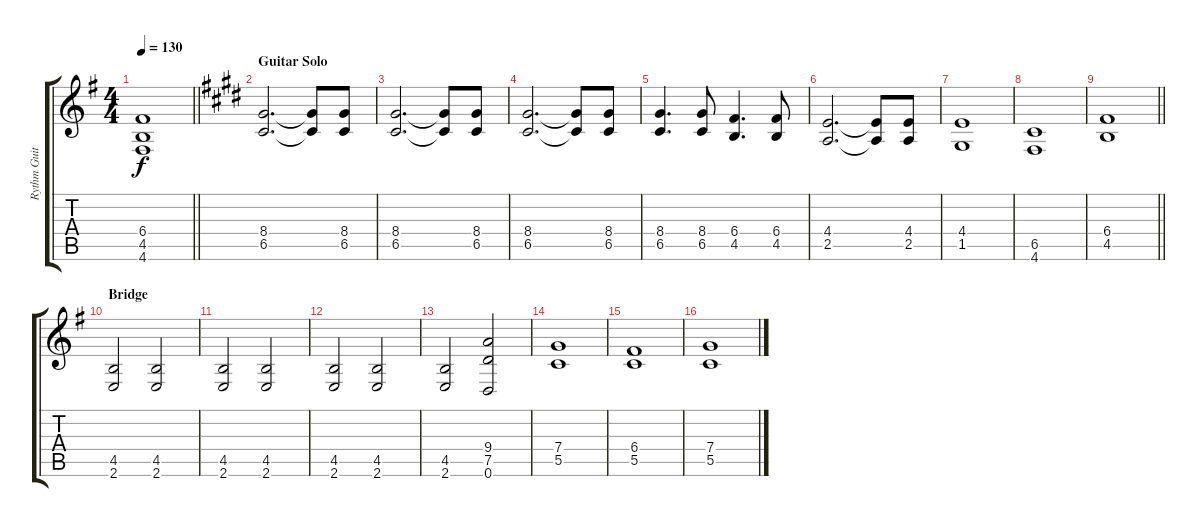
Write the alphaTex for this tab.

\track ("Rythm Guitar 2" "Rythm Guit") {instrument distortionguitar}
\staff {score tabs}
\tuning (D4 A3 F3 C3 G2 D2) {hide}
\ts (4 4)
\tempo 130
\clef g2
\barLineRight lightlight
\ks eminor
(6.4 4.5 4.6).1{dy f} |
\section ("" "Guitar Solo")
\ks c#minor
(8.4 6.5).2{d} (8.4{t} 6.5{t}).8 (8.4 6.5).8 |
(8.4 6.5).2{d} (8.4{t} 6.5{t}).8 (8.4 6.5).8 |
(8.4 6.5).2{d} (8.4{t} 6.5{t}).8 (8.4 6.5).8 |
(8.4 6.5).4{d} (8.4 6.5).8 (6.4 4.5).4{d} (6.4 4.5).8 |
(4.4 2.5).2{d} (4.4{t} 2.5{t}).8 (4.4 2.5).8 |
(4.4 1.5).1 |
(6.5 4.6).1 |
\barLineRight lightlight
(6.4 4.5).1 |
\section ("" "Bridge")
\ks eminor
(4.5 2.6).2 (4.5 2.6).2 |
(4.5 2.6).2 (4.5 2.6).2 |
(4.5 2.6).2 (4.5 2.6).2 |
(4.5 2.6).2 (9.4 7.5 0.6).2 |
(7.4 5.5).1 |
(6.4 5.5).1 |
(7.4 5.5).1
